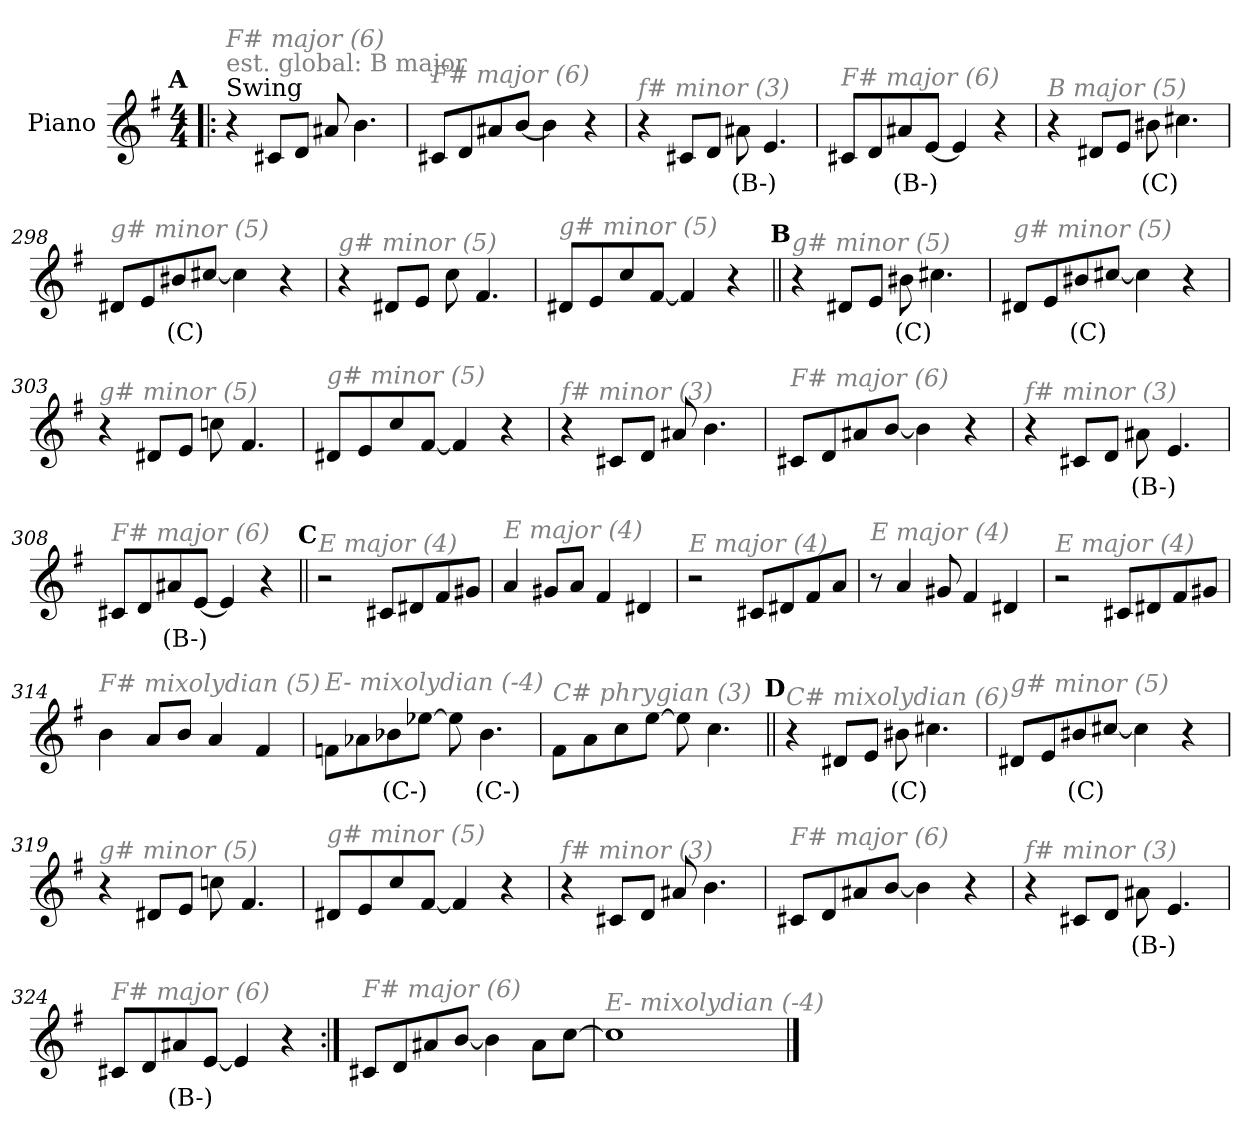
**kern	**text
*part1	*part1
*staff1	*staff1
*I"Piano	*
*I'Pno.	*
*clefG2	*
*k[f#]	*
*M4/4	*
*MM160	*
!!LO:REH:place=s1:a:enc=none:fs=14:t=A
=1!|:	=1!|:
!LO:TX:a:t=Swing	!
!LO:TX:a:color=#808080:t=est. global&colon; B major	!
!LO:TX:i:color=#808080:t=F# major (6)	!
4r	.
8c#X/L	.
8d/J	.
8a#X/	.
4.b\	.
=294	=294
!LO:TX:i:color=#808080:t=F# major (6)	!
8c#X/L	.
8d/	.
8a#X/	.
[8b/J	.
4b\]	.
4r	.
=295	=295
!LO:TX:i:color=#808080:t=f# minor (3)	!
4r	.
8c#X/L	.
8d/J	.
8a#Xi\	(B-)
4.e/	.
=296	=296
!LO:TX:i:color=#808080:t=F# major (6)	!
8c#X/L	.
8d/	.
8a#Xi/	(B-)
[8e/J	.
4e/]	.
4r	.
!!LO:LB:g=z
=297	=297
!LO:TX:i:color=#808080:t=B major (5)	!
4r	.
8d#X/L	.
8e/J	.
8b#Xi\	(C)
4.cc#X\	.
=298	=298
!LO:TX:i:color=#808080:t=g# minor (5)	!
8d#X/L	.
8e/	.
8b#Xi/	(C)
[8cc#X/J	.
4cc#\]	.
4r	.
=299	=299
!LO:TX:i:color=#808080:t=g# minor (5)	!
4r	.
8d#X/L	.
8e/J	.
8cc\	.
4.f#/	.
=300	=300
!LO:TX:i:color=#808080:t=g# minor (5)	!
8d#X/L	.
8e/	.
8cc/	.
[8f#/J	.
4f#/]	.
4r	.
!!LO:LB:g=z
!!LO:REH:place=s1:a:enc=none:fs=14:t=B
=301||	=301||
!LO:TX:i:color=#808080:t=g# minor (5)	!
4r	.
8d#X/L	.
8e/J	.
8b#Xi\	(C)
4.cc#X\	.
=302	=302
!LO:TX:i:color=#808080:t=g# minor (5)	!
8d#X/L	.
8e/	.
8b#Xi/	(C)
[8cc#X/J	.
4cc#\]	.
4r	.
=303	=303
!LO:TX:i:color=#808080:t=g# minor (5)	!
4r	.
8d#X/L	.
8e/J	.
8ccn\	.
4.f#/	.
=304	=304
!LO:TX:i:color=#808080:t=g# minor (5)	!
8d#X/L	.
8e/	.
8cc/	.
[8f#/J	.
4f#/]	.
4r	.
!!LO:LB:g=z
=305	=305
!LO:TX:i:color=#808080:t=f# minor (3)	!
4r	.
8c#X/L	.
8d/J	.
8a#X/	.
4.b\	.
=306	=306
!LO:TX:i:color=#808080:t=F# major (6)	!
8c#X/L	.
8d/	.
8a#X/	.
[8b/J	.
4b\]	.
4r	.
=307	=307
!LO:TX:i:color=#808080:t=f# minor (3)	!
4r	.
8c#X/L	.
8d/J	.
8a#Xi\	(B-)
4.e/	.
=308	=308
!LO:TX:i:color=#808080:t=F# major (6)	!
8c#X/L	.
8d/	.
8a#Xi/	(B-)
[8e/J	.
4e/]	.
4r	.
!!LO:LB:g=z
!!LO:REH:place=s1:a:enc=none:fs=14:t=C
=309||	=309||
!LO:TX:i:color=#808080:t=E major (4)	!
2r	.
8c#X/L	.
8d#X/	.
8f#/	.
8g#X/J	.
=310	=310
!LO:TX:i:color=#808080:t=E major (4)	!
4a/	.
8g#X/L	.
8a/J	.
4f#/	.
4d#X/	.
=311	=311
!LO:TX:i:color=#808080:t=E major (4)	!
2r	.
8c#X/L	.
8d#X/	.
8f#/	.
8a/J	.
=312	=312
!LO:TX:i:color=#808080:t=E major (4)	!
8r	.
4a/	.
8g#X/	.
4f#/	.
4d#X/	.
!!LO:LB:g=z
=313	=313
!LO:TX:i:color=#808080:t=E major (4)	!
2r	.
8c#X/L	.
8d#X/	.
8f#/	.
8g#X/J	.
=314	=314
!LO:TX:i:color=#808080:t=F# mixolydian (5)	!
4b\	.
8a/L	.
8b/J	.
4a/	.
4f#/	.
=315	=315
!LO:TX:i:color=#808080:t=E- mixolydian (-4)	!
8fn\L	.
8a-X\	.
8b-Xi\	(C-)
[8ee-X\J	.
8ee-\]	.
4.b-i\	(C-)
=316	=316
!LO:TX:i:color=#808080:t=C# phrygian (3)	!
8f#\L	.
8a\	.
8cc\	.
[8ee\J	.
8ee\]	.
4.cc\	.
!!LO:LB:g=z
!!LO:REH:place=s1:a:enc=none:fs=14:t=D
=317||	=317||
!LO:TX:i:color=#808080:t=C# mixolydian (6)	!
4r	.
8d#X/L	.
8e/J	.
8b#Xi\	(C)
4.cc#X\	.
=318	=318
!LO:TX:i:color=#808080:t=g# minor (5)	!
8d#X/L	.
8e/	.
8b#Xi/	(C)
[8cc#X/J	.
4cc#\]	.
4r	.
=319	=319
!LO:TX:i:color=#808080:t=g# minor (5)	!
4r	.
8d#X/L	.
8e/J	.
8ccn\	.
4.f#/	.
=320	=320
!LO:TX:i:color=#808080:t=g# minor (5)	!
8d#X/L	.
8e/	.
8cc/	.
[8f#/J	.
4f#/]	.
4r	.
!!LO:LB:g=z
=321	=321
!LO:TX:i:color=#808080:t=f# minor (3)	!
4r	.
8c#X/L	.
8d/J	.
8a#X/	.
4.b\	.
=322	=322
!LO:TX:i:color=#808080:t=F# major (6)	!
8c#X/L	.
8d/	.
8a#X/	.
[8b/J	.
4b\]	.
4r	.
=323	=323
!LO:TX:i:color=#808080:t=f# minor (3)	!
4r	.
8c#X/L	.
8d/J	.
8a#Xi\	(B-)
4.e/	.
=324	=324
!LO:TX:i:color=#808080:t=F# major (6)	!
8c#X/L	.
8d/	.
8a#Xi/	(B-)
[8e/J	.
4e/]	.
4r	.
!!LO:LB:g=z
=325:|!	=325:|!
!LO:TX:i:color=#808080:t=F# major (6)	!
8c#X/L	.
8d/	.
8a#X/	.
[8b/J	.
4b\]	.
8a#\L	.
[8cc\J	.
=326	=326
!LO:TX:i:color=#808080:t=E- mixolydian (-4)	!
1cc]	.
==	==
*-	*-
